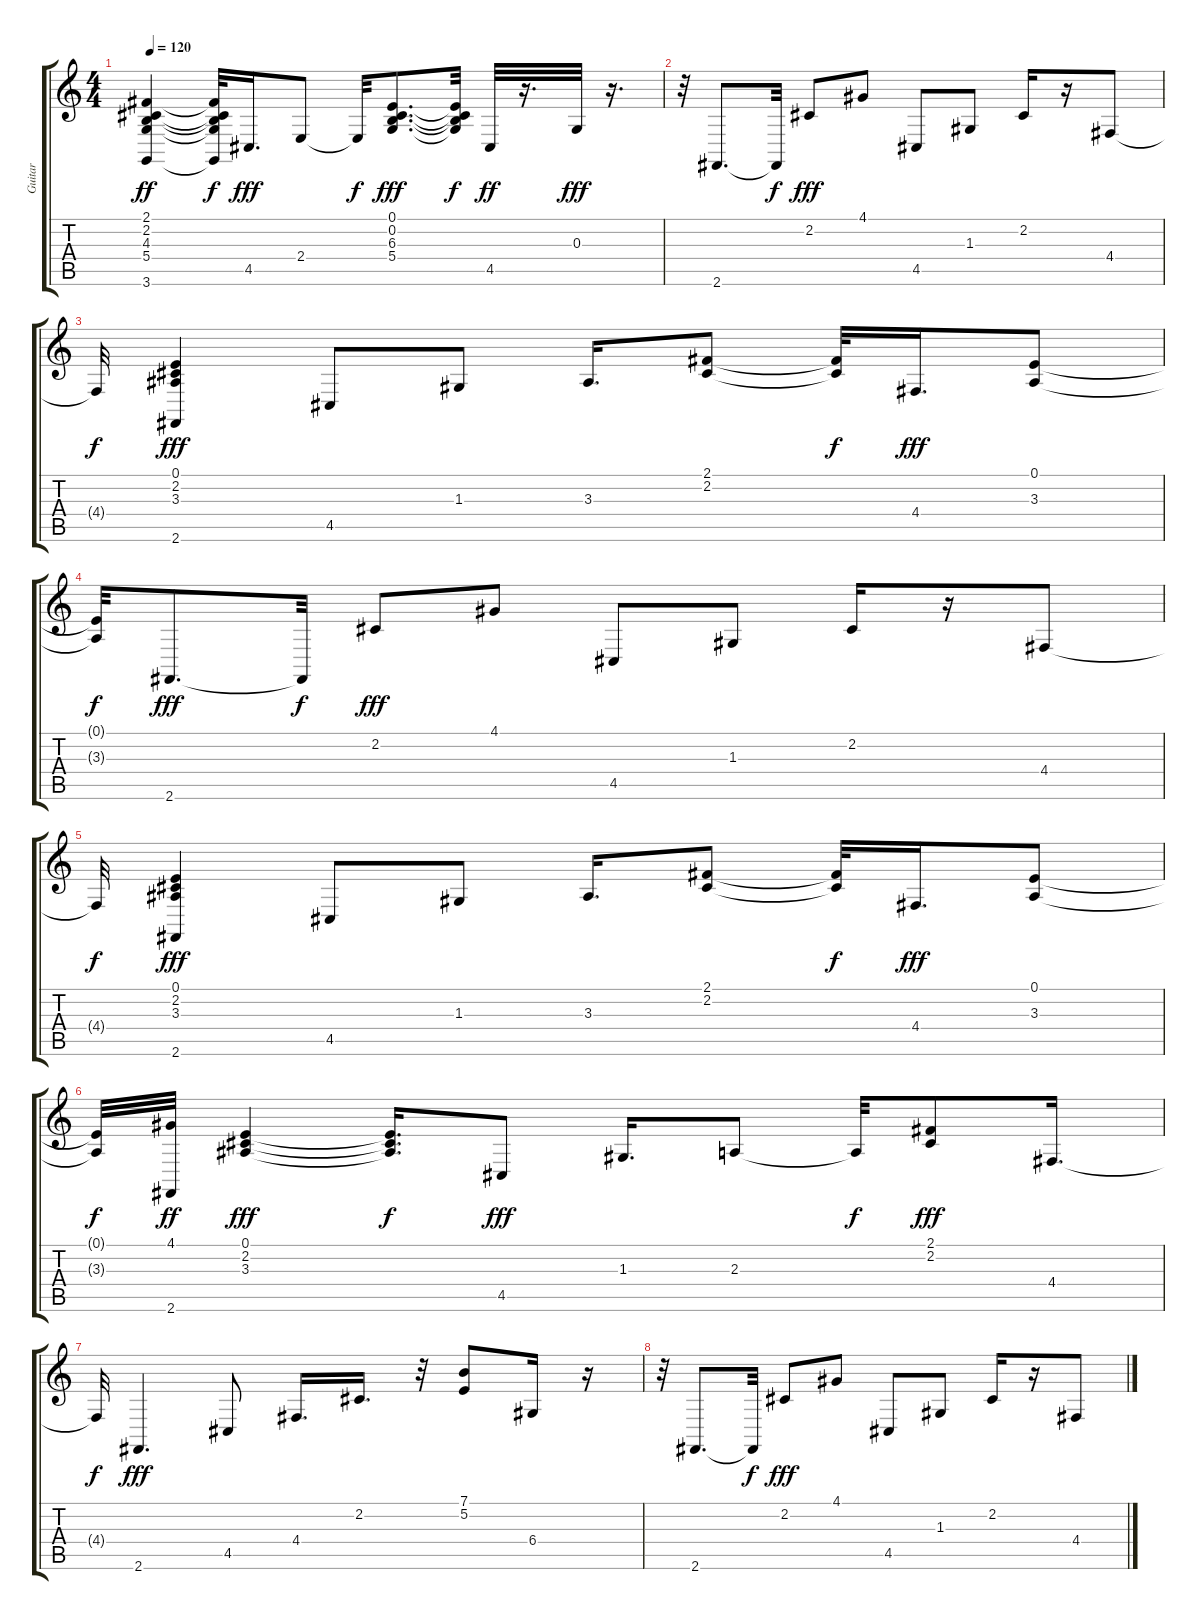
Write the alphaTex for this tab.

\track ("Guitar" "Guitar") {instrument pad8sweep}
\staff {score tabs}
\tuning (E4 B3 G3 D3 A2 E2) {hide}
\ts (4 4)
\tempo 120
\clef g2
\ks c
(2.1 2.2 4.3 5.4 3.6).4{dy ff} (2.1{t} 2.2{t} 4.3{t} 5.4{t} 3.6{t}).32{dy f} 4.5.16{d dy fff} 2.4.8 2.4{t}.32{dy f} (0.1 0.2 6.3 5.4).8{d dy fff} (0.1{t} 0.2{t} 6.3{t} 5.4{t}).32{dy f} 4.5.32{dy ff} r.16{d} 0.3.32{dy fff} r.16{d} |
r.32 2.6.8{d} 2.6{t}.32{dy f} 2.2.8{dy fff} 4.1.8 4.5.8 1.3.8 2.2.16 r.16 4.4.8 |
4.4{t}.32{dy f} (0.1 2.2 3.3 2.6).4{dy fff} 4.5.8 1.3.8 3.3.16{d} (2.1 2.2).8 (2.1{t} 2.2{t}).32{dy f} 4.4.16{d dy fff} (0.1 3.3).8 |
(0.1{t} 3.3{t}).32{dy f} 2.6.8{d dy fff} 2.6{t}.32{dy f} 2.2.8{dy fff} 4.1.8 4.5.8 1.3.8 2.2.16 r.16 4.4.8 |
4.4{t}.32{dy f} (0.1 2.2 3.3 2.6).4{dy fff} 4.5.8 1.3.8 3.3.16{d} (2.1 2.2).8 (2.1{t} 2.2{t}).32{dy f} 4.4.16{d dy fff} (0.1 3.3).8 |
(0.1{t} 3.3{t}).32{dy f} (4.1 2.6).32{dy ff instrument acousticguitarnylon} (0.1 2.2 3.3).4{dy fff} (0.1{t} 2.2{t} 3.3{t}).16{d dy f} 4.5.8{dy fff} 1.3.16{d} 2.3.8 2.3{t}.32{dy f} (2.1 2.2).8{dy fff} 4.4.16{d} |
4.4{t}.32{dy f} 2.6.4{d dy fff} 4.5.8 4.4.16{d} 2.2.16{d} r.32 (7.1 5.2).8 6.4.16 r.16 |
r.32 2.6.8{d} 2.6{t}.32{dy f} 2.2.8{dy fff} 4.1.8 4.5.8 1.3.8 2.2.16 r.16 4.4.8
